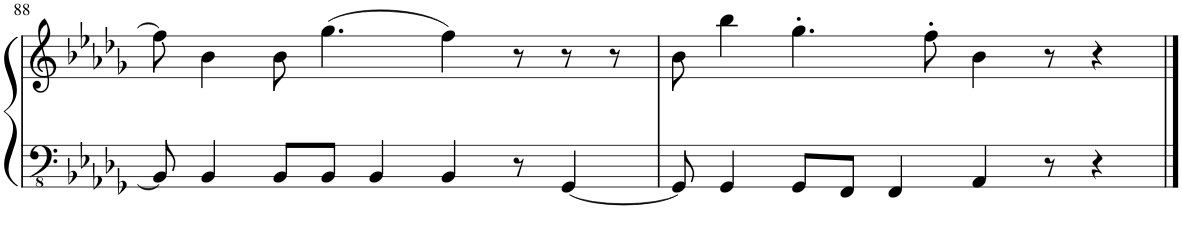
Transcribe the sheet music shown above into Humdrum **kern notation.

**kern	**kern
*part1	*part1
*staff2	*staff1
*I"Piano	*
*I'Pno.	*
!!LO:PB:g=z
*clefFv4	*clefG2
*k[b-e-a-d-g-]	*k[b-e-a-d-g-]
*M6/4	*M6/4
=88	=88
8BBB-/]	8ff\]
4BBB-/	4b-\
8BBB-/L	8b-\
8BBB-/J	(4.gg-\
4BBB-/	.
4BBB-/	4ff\)
8r	8r
[4GGG-/	8r
.	8r
=89	=89
8GGG-/]	8b-\
4GGG-/	4bb-\
8GGG-/L	4.gg-'\
8FFF/J	.
4FFF/	.
.	8ff'\
4AAA-/	4b-\
8r	8r
4r	4r
==	==
*-	*-
